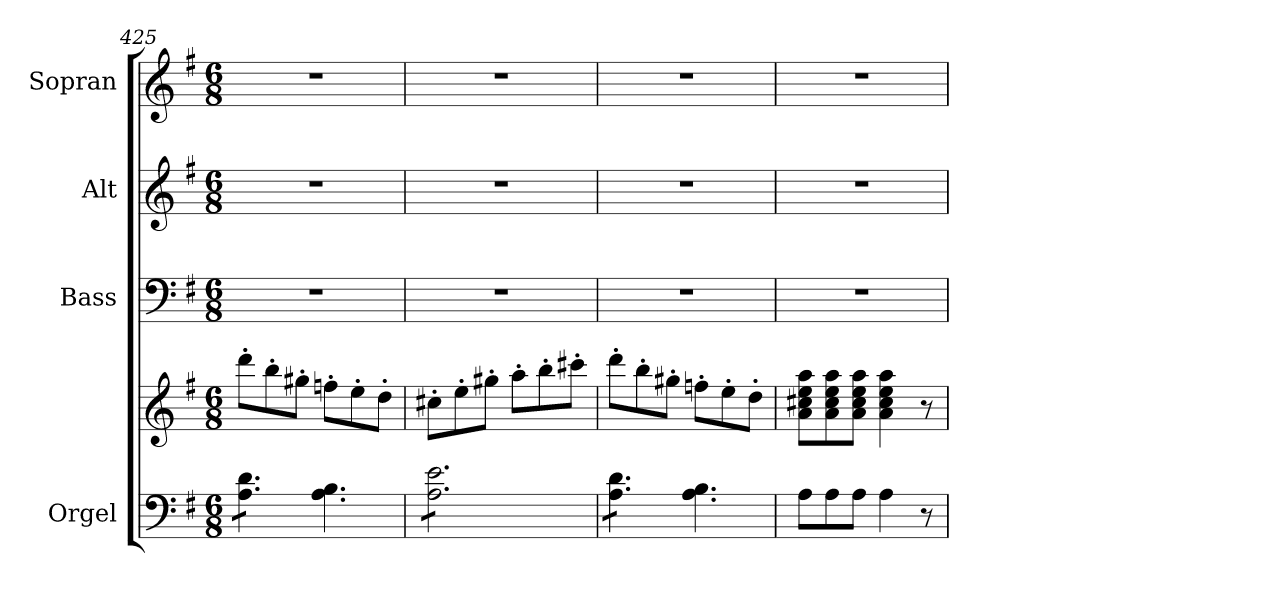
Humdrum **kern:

**kern	**kern	**kern	**kern	**kern
*part4	*part4	*part3	*part2	*part1
*staff5	*staff4	*staff3	*staff2	*staff1
*I"Orgel	*	*I"Bass	*I"Alt	*I"Sopran
*I'Org.	*	*I'B.	*I'A.	*I'S.
*clefF4	*clefG2	*clefF4	*clefG2	*clefG2
*k[f#]	*k[f#]	*k[f#]	*k[f#]	*k[f#]
*G:	*G:	*G:	*G:	*G:
*M6/8	*M6/8	*M6/8	*M6/8	*M6/8
=425	=425	=425	=425	=425
*tremolo	*	*	*	*
8A\ 8d\L	8ddd'>\L	2.r	2.r	2.r
8A\ 8d\	8bb'>\	.	.	.
8A\ 8d\J	8gg#X'>\J	.	.	.
*Xtremolo	*	*	*	*
4.A\ 4.B\	8ffn'>\L	.	.	.
.	8ee'>\	.	.	.
.	8dd'>\J	.	.	.
=426	=426	=426	=426	=426
*tremolo	*	*	*	*
8A\ 8e\L	8cc#X'>\L	2.r	2.r	2.r
8A\ 8e\	8ee'>\	.	.	.
8A\ 8e\	8gg#X'>\J	.	.	.
8A\ 8e\	8aa'>\L	.	.	.
8A\ 8e\	8bb'>\	.	.	.
8A\ 8e\J	8ccc#X'>\J	.	.	.
!!LO:PB:g=z
=427	=427	=427	=427	=427
8A\ 8d\L	8ddd'>\L	2.r	2.r	2.r
8A\ 8d\	8bb'>\	.	.	.
8A\ 8d\J	8gg#X'>\J	.	.	.
*Xtremolo	*	*	*	*
4.A\ 4.B\	8ffn'>\L	.	.	.
.	8ee'>\	.	.	.
.	8dd'>\J	.	.	.
=428	=428	=428	=428	=428
8A\L	8a\ 8cc#X\ 8ee\ 8aa\L	2.r	2.r	2.r
8A\	8a\ 8cc#\ 8ee\ 8aa\	.	.	.
8A\J	8a\ 8cc#\ 8ee\ 8aa\J	.	.	.
4A\	4a\ 4cc#\ 4ee\ 4aa\	.	.	.
8r	8r	.	.	.
=	=	=	=	=
*-	*-	*-	*-	*-
